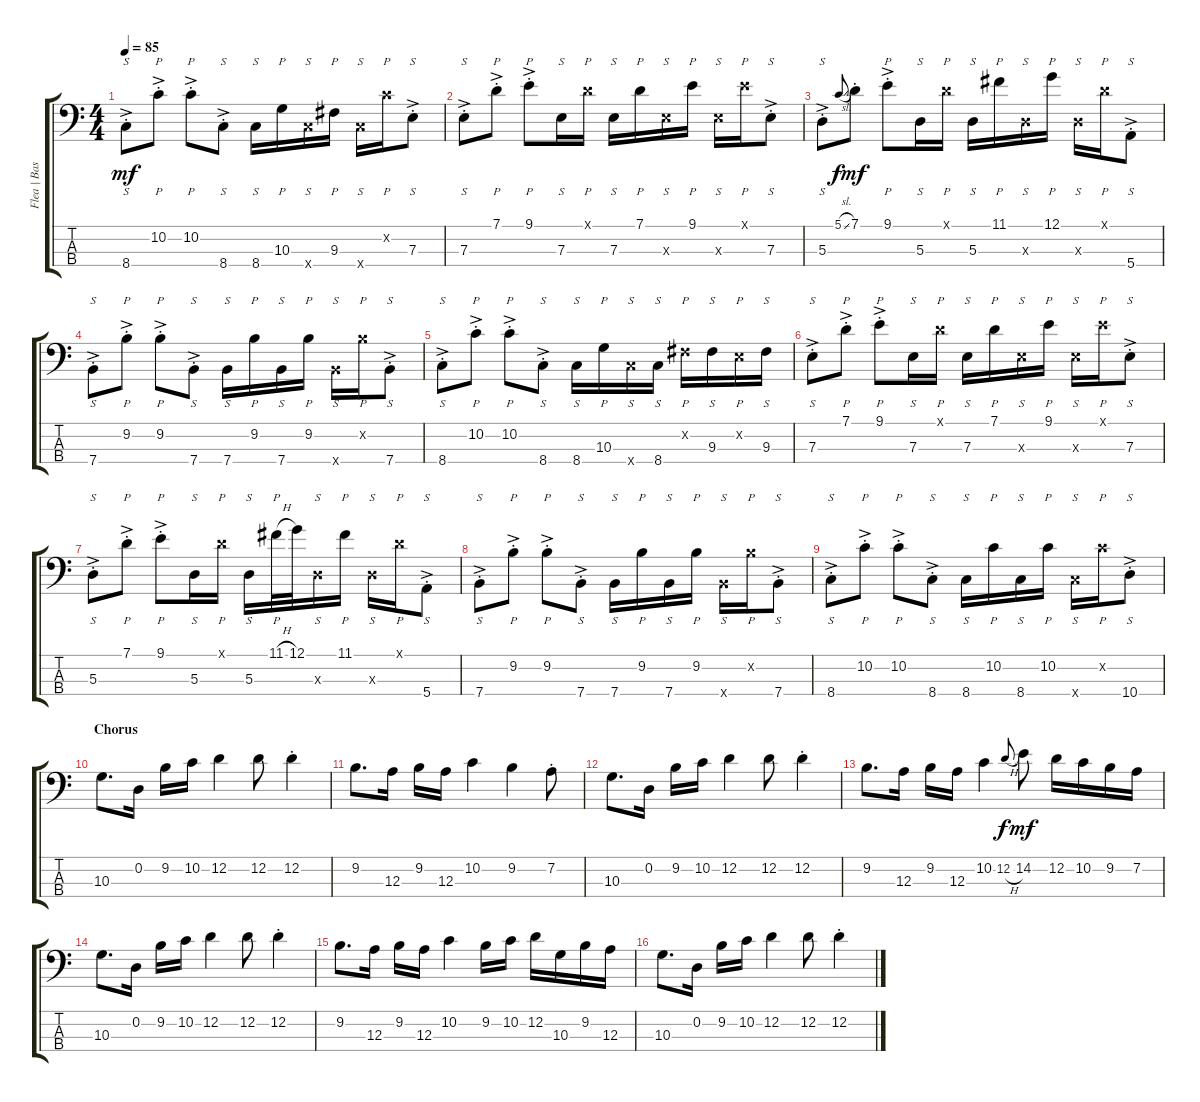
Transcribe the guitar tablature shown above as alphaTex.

\track ("Flea | Bass" "Flea | Bas") {instrument electricbassfinger}
\staff {score tabs}
\tuning (G2 D2 A1 E1) {hide}
\ts (4 4)
\tempo 85
\clef f4
\ks c
8.4{ac st}.8{s dy mf} 10.2{ac st}.8{p} 10.2{ac st}.8{p} 8.4{ac st}.8{s} 8.4.16{s} 10.3.16{p} 8.4{x}.16{s} 9.3.16{p} 8.4{x}.16{s} 10.2{x}.16{p} 7.3{ac st}.8{s} |
7.3{ac st}.8{s} 7.1{ac st}.8{p} 9.1{ac st}.8{p} 7.3.16{s} 7.1{x}.16{p} 7.3.16{s} 7.1.16{p} 7.3{x}.16{s} 9.1.16{p} 7.3{x}.16{s} 9.1{x}.16{p} 7.3{ac st}.8{s} |
5.3{ac st}.8{s} 5.1{sl}.8{gr onbeat dy f} 7.1{st}.8{dy mf} 9.1{ac st}.8{p} 5.3.16{s} 7.1{x}.16{p} 5.3.16{s} 11.1.16{p} 5.3{x}.16{s} 12.1.16{p} 5.3{x}.16{s} 7.1{x}.16{p} 5.4{ac st}.8{s} |
7.4{ac st}.8{s} 9.2{ac st}.8{p} 9.2{ac st}.8{p} 7.4{ac st}.8{s} 7.4.16{s} 9.2.16{p} 7.4.16{s} 9.2.16{p} 7.4{x}.16{s} 9.2{x}.16{p} 7.4{ac st}.8{s} |
8.4{ac st}.8{s} 10.2{ac st}.8{p} 10.2{ac st}.8{p} 8.4{ac st}.8{s} 8.4.16{s} 10.3.16{p} 8.4{x}.16{s} 8.4.16{s} 4.2{x}.16{p} 9.3.16{s} 2.2{x}.16{p} 9.3.16{s} |
7.3{ac st}.8{s} 7.1{ac st}.8{p} 9.1{ac st}.8{p} 7.3.16{s} 7.1{x}.16{p} 7.3.16{s} 7.1.16{p} 7.3{x}.16{s} 9.1.16{p} 7.3{x}.16{s} 9.1{x}.16{p} 7.3{ac st}.8{s} |
5.3{ac st}.8{s} 7.1{ac st}.8{p} 9.1{ac st}.8{p} 5.3.16{s} 7.1{x}.16{p} 5.3.16{s} 11.1{h}.32{p} 12.1.32 5.3{x}.16{s} 11.1.16{p} 5.3{x}.16{s} 7.1{x}.16{p} 5.4{ac st}.8{s} |
7.4{ac st}.8{s} 9.2{ac st}.8{p} 9.2{ac st}.8{p} 7.4{ac st}.8{s} 7.4.16{s} 9.2.16{p} 7.4.16{s} 9.2.16{p} 7.4{x}.16{s} 9.2{x}.16{p} 7.4{ac st}.8{s} |
8.4{ac st}.8{s} 10.2{ac st}.8{p} 10.2{ac st}.8{p} 8.4{ac st}.8{s} 8.4.16{s} 10.2.16{p} 8.4.16{s} 10.2.16{p} 8.4{x}.16{s} 10.2{x}.16{p} 10.4{ac st}.8{s} |
\section ("" "Chorus")
10.3.8{d} 0.2.16 9.2.16 10.2.16 12.2.4 12.2.8 12.2{st}.4 |
9.2.8{d} 12.3.16 9.2.16 12.3.16 10.2.4 9.2.4 7.2{st}.8 |
10.3.8{d} 0.2.16 9.2.16 10.2.16 12.2.4 12.2.8 12.2{st}.4 |
9.2.8{d} 12.3.16 9.2.16 12.3.16 10.2.4 12.2{h}.8{gr onbeat dy f} 14.2.8{dy mf} 12.2.16 10.2.16 9.2.16 7.2.16 |
10.3.8{d} 0.2.16 9.2.16 10.2.16 12.2.4 12.2.8 12.2{st}.4 |
9.2.8{d} 12.3.16 9.2.16 12.3.16 10.2.4 9.2.16 10.2.16 12.2.16 10.3.16 9.2.16 12.3.16 |
10.3.8{d} 0.2.16 9.2.16 10.2.16 12.2.4 12.2.8 12.2{st}.4
